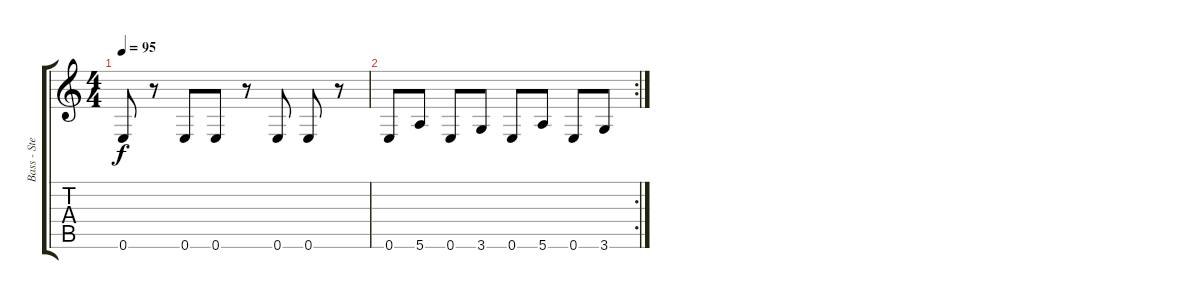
\track ("Bass - Steeve Nicolas" "Bass - Ste") {instrument electricbassfinger}
\staff {score tabs}
\tuning (E4 B3 G3 D3 A2 E2) {hide}
\ts (4 4)
\tempo 95
\clef g2
\ks c
0.6.8{dy f} r.8 0.6.8 0.6.8 r.8 0.6.8 0.6.8 r.8 |
\rc 2
0.6.8 5.6.8 0.6.8 3.6.8 0.6.8 5.6.8 0.6.8 3.6.8
